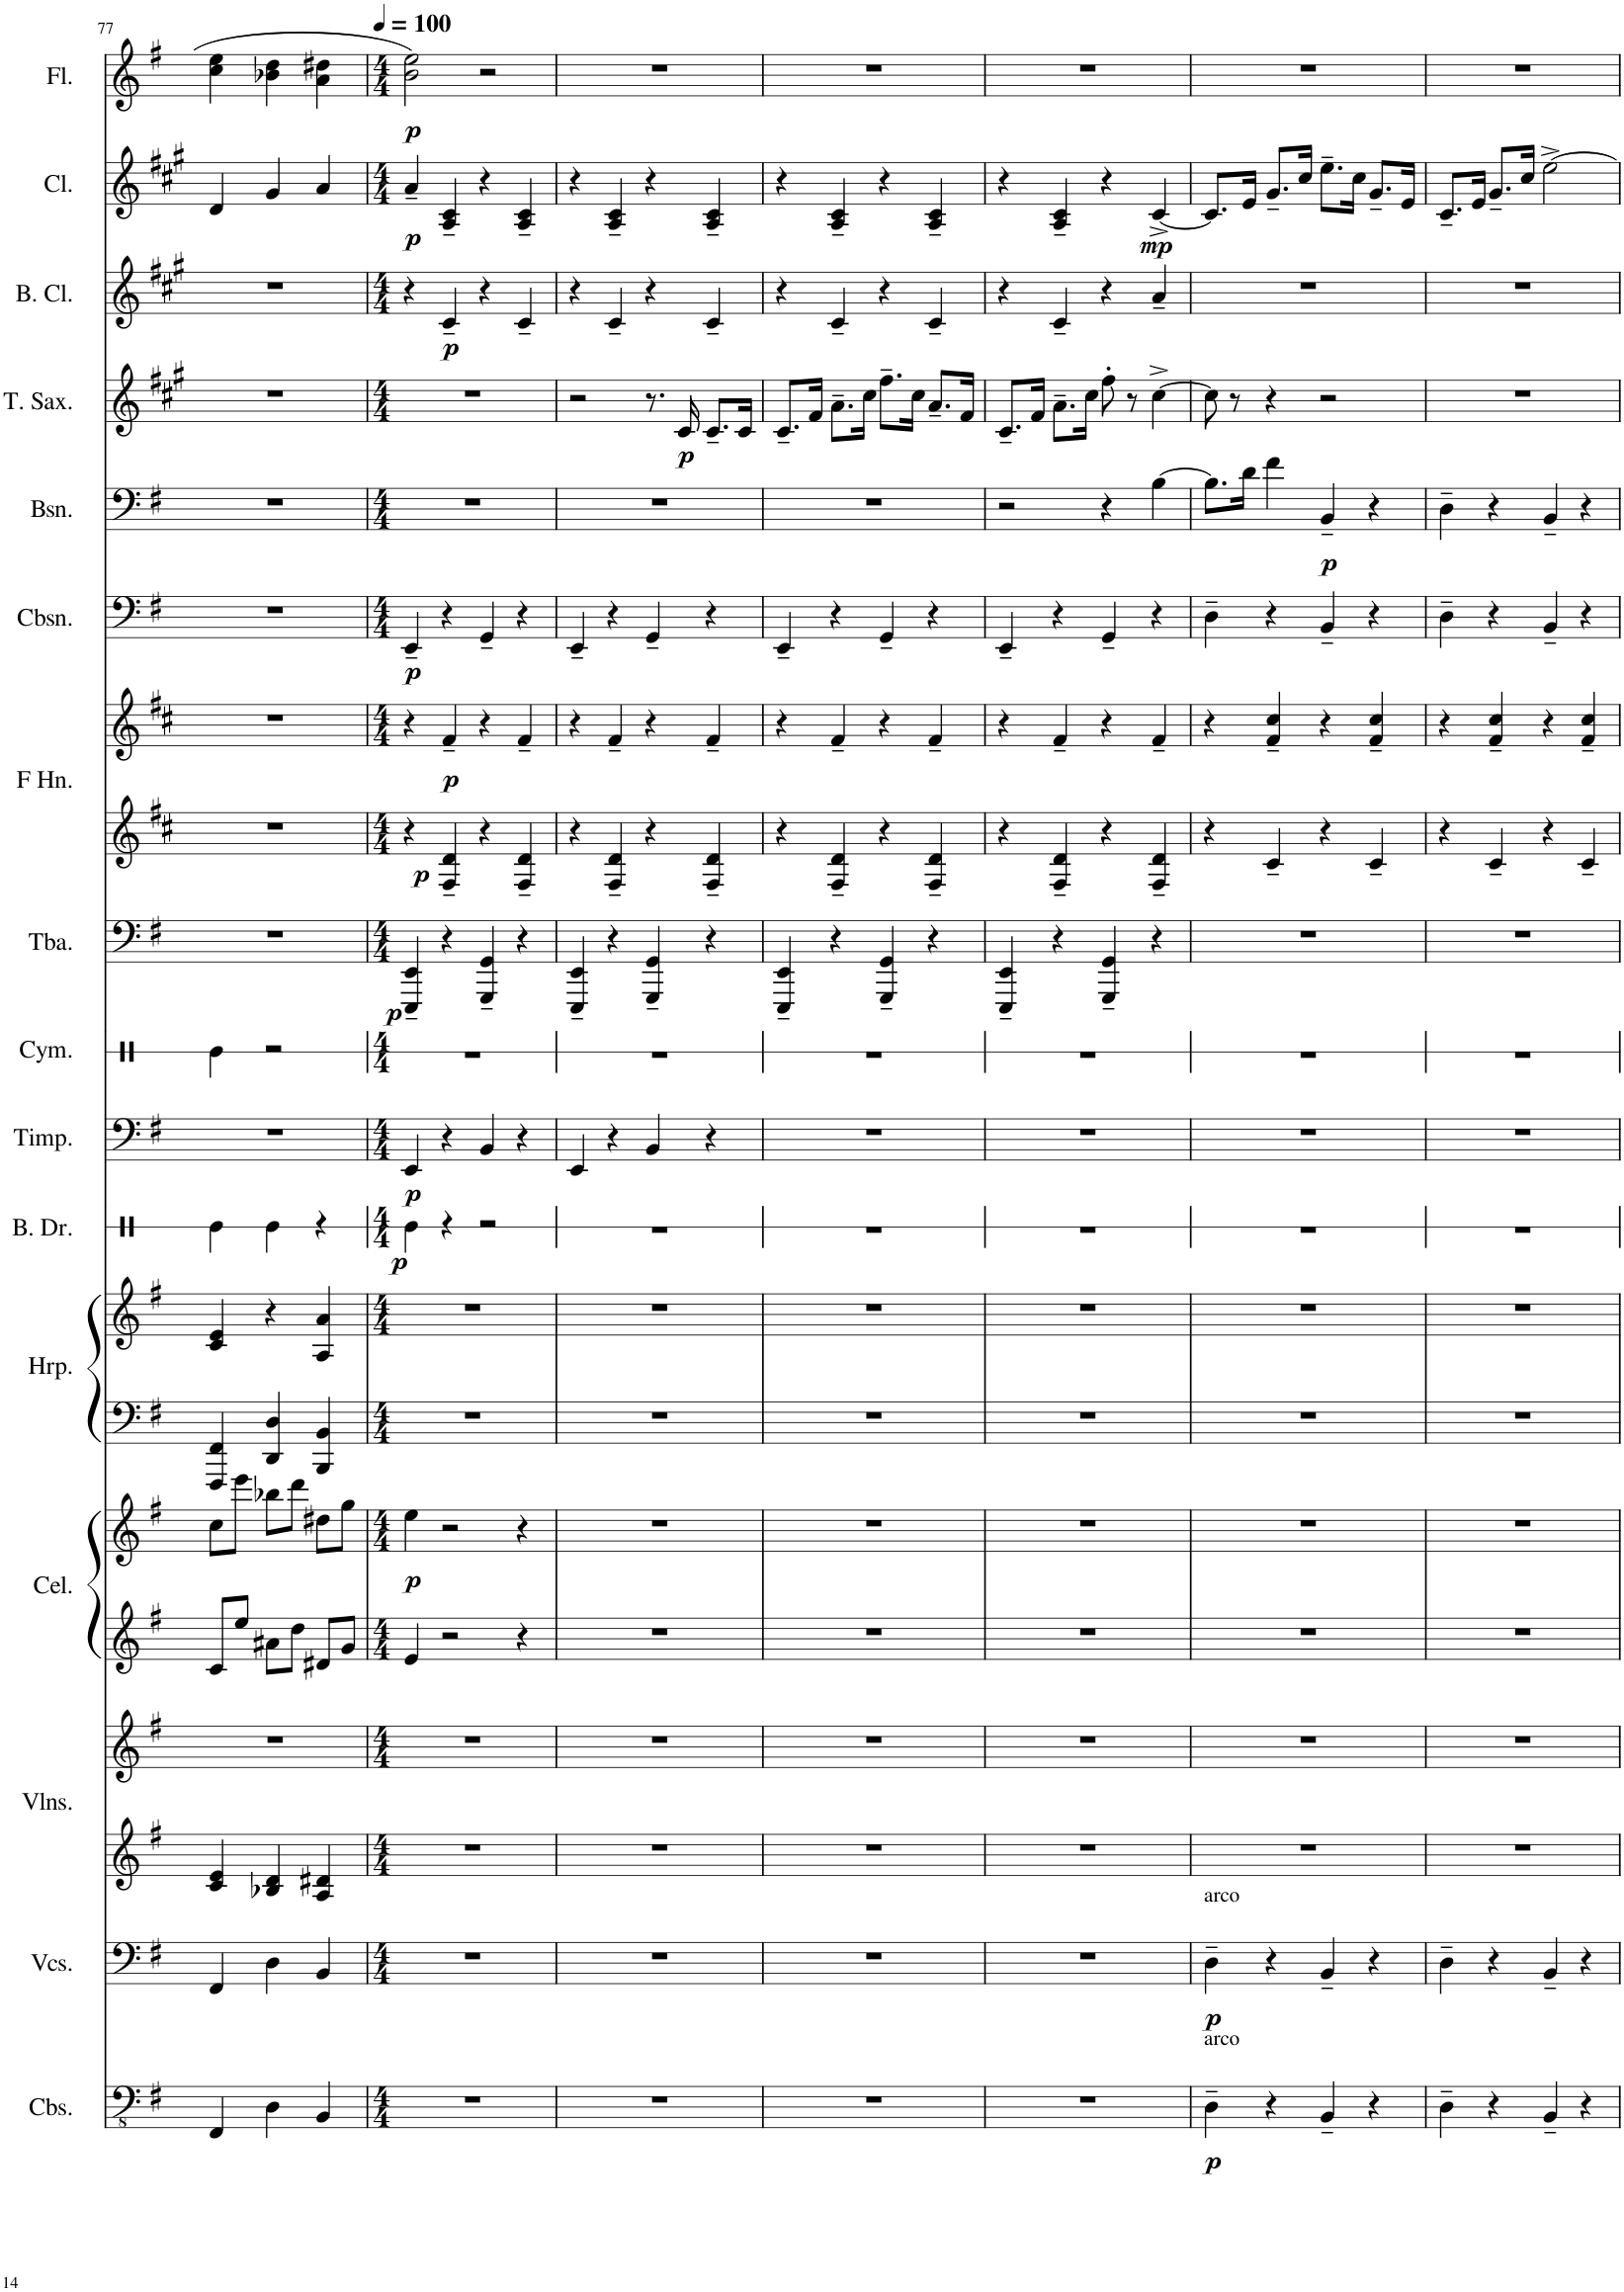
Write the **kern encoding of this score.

**kern	**dynam	**kern	**dynam	**kern	**kern	**kern	**dynam	**kern	**kern	**kern	**dynam	**kern	**dynam	**kern	**kern	**dynam	**kern	**dynam	**kern	**dynam	**kern	**dynam	**kern	**dynam	**kern	**dynam	**kern	**dynam
*part14	*part14	*part13	*part13	*part12	*part11	*part11	*part11	*part10	*part10	*part9	*part9	*part8	*part8	*part7	*part7	*part7	*part6	*part6	*part5	*part5	*part4	*part4	*part3	*part3	*part2	*part2	*part1	*part1
*staff17	*staff17	*staff16	*staff16	*staff15	*staff14	*staff13	*staff13/14	*staff12	*staff11	*staff10	*staff10	*staff9	*staff9	*staff8	*staff7	*staff7/8	*staff6	*staff6	*staff5	*staff5	*staff4	*staff4	*staff3	*staff3	*staff2	*staff2	*staff1	*staff1
*I"Contrabasses	*	*I"Violoncellos	*	*I"Violins	*I"Celesta	*	*	*I"Harp	*	*I"Timpani	*	*I"Tuba	*	*I"Horn in F	*	*	*I"Contrabassoon	*	*I"Bassoon	*	*I"Tenor Saxophone	*	*I"Bass Clarinet	*	*I"Clarinet	*	*I"Flute	*
*I'Cbs.	*	*I'Vcs.	*	*I'Vlns.	*I'Cel.	*	*	*I'Hrp.	*	*I'Timp.	*	*I'Tba.	*	*	*	*	*I'Cbsn.	*	*I'Bsn.	*	*I'T. Sax.	*	*I'B. Cl.	*	*I'Cl.	*	*I'Fl.	*
!!LO:PB:g=z
*clefFv4	*	*clefF4	*	*clefG2	*clefG2	*clefG2	*	*clefF4	*clefG2	*clefF4	*	*clefF4	*	*clefG2	*clefG2	*	*clefF4	*	*clefF4	*	*clefG2	*	*clefG2	*	*clefG2	*	*clefG2	*
*	*	*	*	*	*Trd-7c-12	*Trd-7c-12	*	*	*	*	*	*	*	*Trd4c7	*Trd4c7	*	*Trd7c12	*	*	*	*Trd8c14	*	*Trd8c14	*	*Trd1c2	*	*	*
*k[f#]	*	*k[f#]	*	*k[f#]	*k[f#]	*k[f#]	*	*k[f#]	*k[f#]	*k[f#]	*	*k[f#]	*	*k[f#c#]	*k[f#c#]	*	*k[f#]	*	*k[f#]	*	*k[f#c#g#]	*	*k[f#c#g#]	*	*k[f#c#g#]	*	*k[f#]	*
*M3/4	*	*M3/4	*	*M3/4	*M3/4	*M3/4	*	*M3/4	*M3/4	*M3/4	*	*M3/4	*	*M3/4	*M3/4	*	*M3/4	*	*M3/4	*	*M3/4	*	*M3/4	*	*M3/4	*	*M3/4	*
=77	=77	=77	=77	=77	=77	=77	=77	=77	=77	=77	=77	=77	=77	=77	=77	=77	=77	=77	=77	=77	=77	=77	=77	=77	=77	=77	=77	=77
4FFF#/	.	4FF#/	.	4c/ 4e/	8c/L	8cc\L	.	4FFF#/ 4FF#/	4c/ 4e/	2.r	.	2.r	.	2.r	2.r	.	2.r	.	2.r	.	2.r	.	2.r	.	4d/	.	4cc\ 4ee\	.
.	.	.	.	.	8ee/J	8eee\J	.	.	.	.	.	.	.	.	.	.	.	.	.	.	.	.	.	.	.	.	.	.
4DD\	.	4D\	.	4B-X/ 4d/	8a#X\L	8bb-X\L	.	4DD/ 4D/	4r	.	.	.	.	.	.	.	.	.	.	.	.	.	.	.	4g#/	.	4b-X\ 4dd\	.
.	.	.	.	.	8dd\J	8ddd\J	.	.	.	.	.	.	.	.	.	.	.	.	.	.	.	.	.	.	.	.	.	.
4BBB/	.	4BB/	.	4A/ 4d#X/	8d#X/L	8dd#X\L	.	4BBB/ 4BB/	4A/ 4a/	.	.	.	.	.	.	.	.	.	.	.	.	.	.	.	4a/	.	4a\ 4dd#X\	.
.	.	.	.	.	8g/J	8gg\J	.	.	.	.	.	.	.	.	.	.	.	.	.	.	.	.	.	.	.	.	.	.
=78	=78	=78	=78	=78	=78	=78	=78	=78	=78	=78	=78	=78	=78	=78	=78	=78	=78	=78	=78	=78	=78	=78	=78	=78	=78	=78	=78	=78
*M4/4	*	*M4/4	*	*M4/4	*M4/4	*M4/4	*	*M4/4	*M4/4	*M4/4	*	*M4/4	*	*M4/4	*M4/4	*	*M4/4	*	*M4/4	*	*M4/4	*	*M4/4	*	*M4/4	*	*M4/4	*
!	!	!	!	!	!	!	!LO:DY:b	!	!	!	!LO:DY:b	!	!LO:DY:b	!	!	!LO:DY:b=2	!	!LO:DY:b	!	!	!	!	!	!	!	!LO:DY:b	!	!LO:DY:b
1r	.	1r	.	1r	4e/	4ee\	p	1r	1r	4EE/	p	4EEE/~ 4EE/~	p	4r	4r	p	4EE~/	p	1r	.	1r	.	4r	.	4a~/	p	2b\ 2ee\	p
!	!	!	!	!	!	!	!	!	!	!	!	!	!	!	!	!LO:DY:b	!	!	!	!	!	!	!	!LO:DY:b	!	!	!	!
.	.	.	.	.	2r	2r	.	.	.	4r	.	4r	.	4F#/~ 4d/~	4f#~/	p	4r	.	.	.	.	.	4c#~/	p	4A/~ 4c#/~	.	.	.
.	.	.	.	.	.	.	.	.	.	4BB/	.	4GGG/~ 4GG/~	.	4r	4r	.	4GG~/	.	.	.	.	.	4r	.	4r	.	2r	.
.	.	.	.	.	4r	4r	.	.	.	4r	.	4r	.	4F#/~ 4d/~	4f#~/	.	4r	.	.	.	.	.	4c#~/	.	4A/~ 4c#/~	.	.	.
=79	=79	=79	=79	=79	=79	=79	=79	=79	=79	=79	=79	=79	=79	=79	=79	=79	=79	=79	=79	=79	=79	=79	=79	=79	=79	=79	=79	=79
1r	.	1r	.	1r	1r	1r	.	1r	1r	4EE/	.	4EEE/~ 4EE/~	.	4r	4r	.	4EE~/	.	1r	.	2r	.	4r	.	4r	.	1r	.
.	.	.	.	.	.	.	.	.	.	4r	.	4r	.	4F#/~ 4d/~	4f#~/	.	4r	.	.	.	.	.	4c#~/	.	4A/~ 4c#/~	.	.	.
.	.	.	.	.	.	.	.	.	.	4BB/	.	4GGG/~ 4GG/~	.	4r	4r	.	4GG~/	.	.	.	8.r	.	4r	.	4r	.	.	.
!	!	!	!	!	!	!	!	!	!	!	!	!	!	!	!	!	!	!	!	!	!	!LO:DY:b	!	!	!	!	!	!
.	.	.	.	.	.	.	.	.	.	.	.	.	.	.	.	.	.	.	.	.	16c#/	p	.	.	.	.	.	.
.	.	.	.	.	.	.	.	.	.	4r	.	4r	.	4F#/~ 4d/~	4f#~/	.	4r	.	.	.	8.c#~/L	.	4c#~/	.	4A/~ 4c#/~	.	.	.
.	.	.	.	.	.	.	.	.	.	.	.	.	.	.	.	.	.	.	.	.	16c#/Jk	.	.	.	.	.	.	.
=80	=80	=80	=80	=80	=80	=80	=80	=80	=80	=80	=80	=80	=80	=80	=80	=80	=80	=80	=80	=80	=80	=80	=80	=80	=80	=80	=80	=80
1r	.	1r	.	1r	1r	1r	.	1r	1r	1r	.	4EEE/~ 4EE/~	.	4r	4r	.	4EE~/	.	1r	.	8.c#~/L	.	4r	.	4r	.	1r	.
.	.	.	.	.	.	.	.	.	.	.	.	.	.	.	.	.	.	.	.	.	16f#/Jk	.	.	.	.	.	.	.
.	.	.	.	.	.	.	.	.	.	.	.	4r	.	4F#/~ 4d/~	4f#~/	.	4r	.	.	.	8.a~\L	.	4c#~/	.	4A/~ 4c#/~	.	.	.
.	.	.	.	.	.	.	.	.	.	.	.	.	.	.	.	.	.	.	.	.	16cc#\Jk	.	.	.	.	.	.	.
.	.	.	.	.	.	.	.	.	.	.	.	4GGG/~ 4GG/~	.	4r	4r	.	4GG~/	.	.	.	8.ff#~\L	.	4r	.	4r	.	.	.
.	.	.	.	.	.	.	.	.	.	.	.	.	.	.	.	.	.	.	.	.	16cc#\Jk	.	.	.	.	.	.	.
.	.	.	.	.	.	.	.	.	.	.	.	4r	.	4F#/~ 4d/~	4f#~/	.	4r	.	.	.	8.a~/L	.	4c#~/	.	4A/~ 4c#/~	.	.	.
.	.	.	.	.	.	.	.	.	.	.	.	.	.	.	.	.	.	.	.	.	16f#/Jk	.	.	.	.	.	.	.
=81	=81	=81	=81	=81	=81	=81	=81	=81	=81	=81	=81	=81	=81	=81	=81	=81	=81	=81	=81	=81	=81	=81	=81	=81	=81	=81	=81	=81
1r	.	1r	.	1r	1r	1r	.	1r	1r	1r	.	4EEE/~ 4EE/~	.	4r	4r	.	4EE~/	.	2r	.	8.c#~/L	.	4r	.	4r	.	1r	.
.	.	.	.	.	.	.	.	.	.	.	.	.	.	.	.	.	.	.	.	.	16f#/Jk	.	.	.	.	.	.	.
.	.	.	.	.	.	.	.	.	.	.	.	4r	.	4F#/~ 4d/~	4f#~/	.	4r	.	.	.	8.a~\L	.	4c#~/	.	4A/~ 4c#/~	.	.	.
.	.	.	.	.	.	.	.	.	.	.	.	.	.	.	.	.	.	.	.	.	16cc#\Jk	.	.	.	.	.	.	.
.	.	.	.	.	.	.	.	.	.	.	.	4GGG/~ 4GG/~	.	4r	4r	.	4GG~/	.	4r	.	8ff#'\	.	4r	.	4r	.	.	.
.	.	.	.	.	.	.	.	.	.	.	.	.	.	.	.	.	.	.	.	.	8r	.	.	.	.	.	.	.
!	!	!	!	!	!	!	!	!	!	!	!	!	!	!	!	!	!	!	!	!	!	!	!	!	!	!LO:DY:b	!	!
.	.	.	.	.	.	.	.	.	.	.	.	4r	.	4F#/~ 4d/~	4f#~/	.	4r	.	[4B\	.	[4cc#^\	.	4a~/	.	[4c#^/	mp	.	.
=82	=82	=82	=82	=82	=82	=82	=82	=82	=82	=82	=82	=82	=82	=82	=82	=82	=82	=82	=82	=82	=82	=82	=82	=82	=82	=82	=82	=82
!	!	!LO:TX:a:t=arco	!	!	!	!	!	!	!	!	!	!	!	!	!	!	!	!	!	!	!	!	!	!	!	!	!	!
!LO:TX:a:t=arco	!	!	!	!	!	!	!	!	!	!	!	!	!	!	!	!	!	!	!	!	!	!	!	!	!	!	!	!
!	!LO:DY:b	!	!LO:DY:b	!	!	!	!	!	!	!	!	!	!	!	!	!	!	!	!	!	!	!	!	!	!	!	!	!
4DD~\	p	4D~\	p	1r	1r	1r	.	1r	1r	1r	.	1r	.	4r	4r	.	4D~\	.	8.B\L]	.	8cc#\]	.	1r	.	8.c#/L]	.	1r	.
.	.	.	.	.	.	.	.	.	.	.	.	.	.	.	.	.	.	.	.	.	8r	.	.	.	.	.	.	.
.	.	.	.	.	.	.	.	.	.	.	.	.	.	.	.	.	.	.	16d\Jk	.	.	.	.	.	16e/Jk	.	.	.
4r	.	4r	.	.	.	.	.	.	.	.	.	.	.	4c#~/	4f#/~ 4cc#/~	.	4r	.	4f#\	.	4r	.	.	.	8.g#~/L	.	.	.
.	.	.	.	.	.	.	.	.	.	.	.	.	.	.	.	.	.	.	.	.	.	.	.	.	16cc#/Jk	.	.	.
!	!	!	!	!	!	!	!	!	!	!	!	!	!	!	!	!	!	!	!	!LO:DY:b	!	!	!	!	!	!	!	!
4BBB~/	.	4BB~/	.	.	.	.	.	.	.	.	.	.	.	4r	4r	.	4BB~/	.	4BB~/	p	2r	.	.	.	8.ee~\L	.	.	.
.	.	.	.	.	.	.	.	.	.	.	.	.	.	.	.	.	.	.	.	.	.	.	.	.	16cc#\Jk	.	.	.
4r	.	4r	.	.	.	.	.	.	.	.	.	.	.	4c#~/	4f#/~ 4cc#/~	.	4r	.	4r	.	.	.	.	.	8.g#~/L	.	.	.
.	.	.	.	.	.	.	.	.	.	.	.	.	.	.	.	.	.	.	.	.	.	.	.	.	16e/Jk	.	.	.
=83	=83	=83	=83	=83	=83	=83	=83	=83	=83	=83	=83	=83	=83	=83	=83	=83	=83	=83	=83	=83	=83	=83	=83	=83	=83	=83	=83	=83
4DD~\	.	4D~\	.	1r	1r	1r	.	1r	1r	1r	.	1r	.	4r	4r	.	4D~\	.	4D~\	.	1r	.	1r	.	8.c#~/L	.	1r	.
.	.	.	.	.	.	.	.	.	.	.	.	.	.	.	.	.	.	.	.	.	.	.	.	.	16e/Jk	.	.	.
4r	.	4r	.	.	.	.	.	.	.	.	.	.	.	4c#~/	4f#/~ 4cc#/~	.	4r	.	4r	.	.	.	.	.	8.g#~/L	.	.	.
.	.	.	.	.	.	.	.	.	.	.	.	.	.	.	.	.	.	.	.	.	.	.	.	.	16cc#/Jk	.	.	.
4BBB~/	.	4BB~/	.	.	.	.	.	.	.	.	.	.	.	4r	4r	.	4BB~/	.	4BB~/	.	.	.	.	.	[2ee^\	.	.	.
4r	.	4r	.	.	.	.	.	.	.	.	.	.	.	4c#~/	4f#/~ 4cc#/~	.	4r	.	4r	.	.	.	.	.	.	.	.	.
=	=	=	=	=	=	=	=	=	=	=	=	=	=	=	=	=	=	=	=	=	=	=	=	=	=	=	=	=
*-	*-	*-	*-	*-	*-	*-	*-	*-	*-	*-	*-	*-	*-	*-	*-	*-	*-	*-	*-	*-	*-	*-	*-	*-	*-	*-	*-	*-
